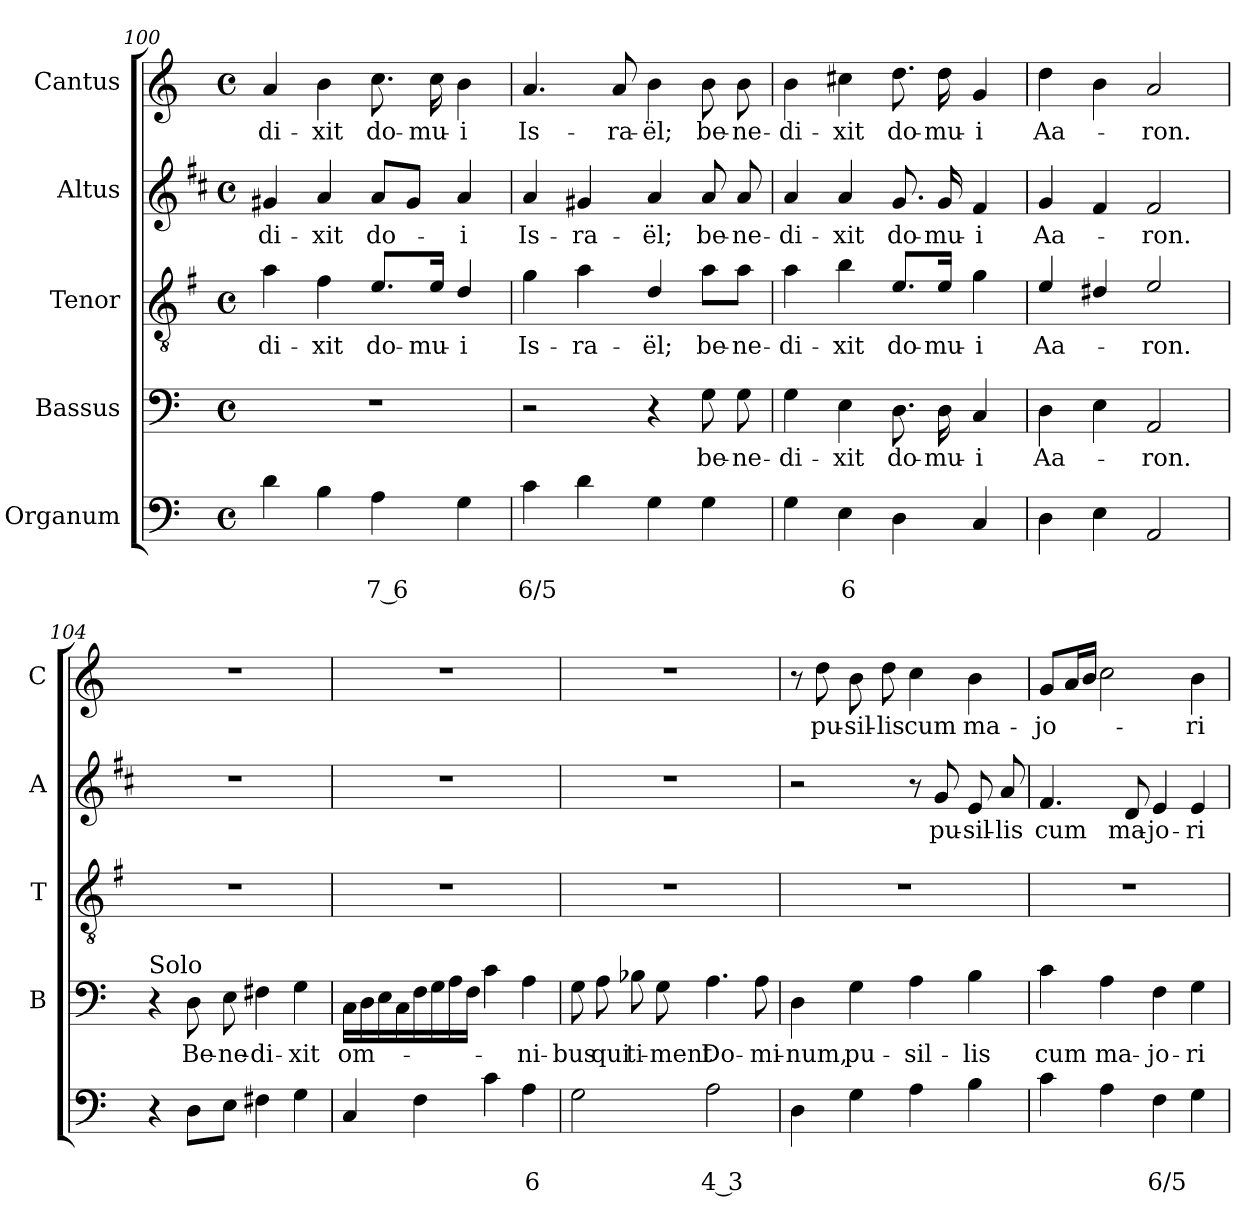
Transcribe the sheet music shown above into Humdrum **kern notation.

**kern	**text	**text	**kern	**text	**kern	**text	**kern	**text	**kern	**text
*part5	*part5	*part5	*part4	*part4	*part3	*part3	*part2	*part2	*part1	*part1
*staff5	*staff5	*staff5	*staff4	*staff4	*staff3	*staff3	*staff2	*staff2	*staff1	*staff1
*I"Organum	*	*	*I"Bassus	*	*I"Tenor	*	*I"Altus	*	*I"Cantus	*
*	*	*	*I'B	*	*I'T	*	*I'A	*	*I'C	*
*clefF4	*	*	*clefF4	*	*clefGv2	*	*clefG2	*	*clefG2	*
*	*	*	*	*	*ITrd4c7	*	*ITrd1c2	*	*	*
*k[]	*	*	*k[]	*	*k[]	*	*k[]	*	*k[]	*
*C:	*	*	*C:	*	*C:	*	*C:	*	*C:	*
*M4/4	*	*	*M4/4	*	*M4/4	*	*M4/4	*	*M4/4	*
*met(c)	*	*	*met(c)	*	*met(c)	*	*met(c)	*	*met(c)	*
=100	=100	=100	=100	=100	=100	=100	=100	=100	=100	=100
!	!	!	!	!	!	!LO:LY:b	!	!LO:LY:b	!	!LO:LY:b
4d\	.	.	1r	.	4d\	-di-	4f#X/	-di-	4a/	-di-
!	!	!	!	!	!	!LO:LY:b	!	!LO:LY:b	!	!LO:LY:b
4B\	.	.	.	.	4B\	-xit	4g/	-xit	4b\	-xit
!	!	!LO:LY:b	!	!	!	!LO:LY:b	!	!LO:LY:b	!	!LO:LY:b
4A\	.	7 6	.	.	8.A/L	do-	8g/L	do-	8.cc\	do-
.	.	.	.	.	.	.	8f#/J	.	.	.
!	!	!	!	!	!	!LO:LY:b	!	!	!	!LO:LY:b
.	.	.	.	.	16A/Jk	-mu-	.	.	16cc\	-mu-
!	!	!	!	!	!	!LO:LY:b	!	!LO:LY:b	!	!LO:LY:b
4G\	.	.	.	.	4G/	-i	4g/	-i	4b\	-i
=101	=101	=101	=101	=101	=101	=101	=101	=101	=101	=101
!	!	!LO:LY:b	!	!	!	!LO:LY:b	!	!LO:LY:b	!	!LO:LY:b
4c\	.	6/5	2r	.	4c\	Is-	4g/	Is-	4.a/	Is-
!	!	!	!	!	!	!LO:LY:b	!	!LO:LY:b	!	!
4d\	.	.	.	.	4d\	-ra-	4f#X/	-ra-	.	.
!	!	!	!	!	!	!	!	!	!	!LO:LY:b
.	.	.	.	.	.	.	.	.	8a/	-ra-
!	!	!	!	!	!	!LO:LY:b	!	!LO:LY:b	!	!LO:LY:b
4G\	.	.	4r	.	4G/	-ël;	4g/	-ël;	4b\	-ël;
!	!	!	!	!LO:LY:b	!	!LO:LY:b	!	!LO:LY:b	!	!LO:LY:b
4G\	.	.	8G\	be-	8d\L	be-	8g/	be-	8b\	be-
!	!	!	!	!LO:LY:b	!	!LO:LY:b	!	!LO:LY:b	!	!LO:LY:b
.	.	.	8G\	-ne-	8d\J	-ne-	8g/	-ne-	8b\	-ne-
=102	=102	=102	=102	=102	=102	=102	=102	=102	=102	=102
!	!	!	!	!LO:LY:b	!	!LO:LY:b	!	!LO:LY:b	!	!LO:LY:b
4G\	.	.	4G\	-di-	4d\	-di-	4g/	-di-	4b\	-di-
!	!	!LO:LY:b	!	!LO:LY:b	!	!LO:LY:b	!	!LO:LY:b	!	!LO:LY:b
4E\	.	6	4E\	-xit	4e\	-xit	4g/	-xit	4cc#X\	-xit
!	!	!	!	!LO:LY:b	!	!LO:LY:b	!	!LO:LY:b	!	!LO:LY:b
4D\	.	.	8.D\	do-	8.A/L	do-	8.f/	do-	8.dd\	do-
!	!	!	!	!LO:LY:b	!	!LO:LY:b	!	!LO:LY:b	!	!LO:LY:b
.	.	.	16D\	-mu-	16A/Jk	-mu-	16f/	-mu-	16dd\	-mu-
!	!	!	!	!LO:LY:b	!	!LO:LY:b	!	!LO:LY:b	!	!LO:LY:b
4C/	.	.	4C/	-i	4c\	-i	4e/	-i	4g/	-i
!!LO:LB:g=z
=103	=103	=103	=103	=103	=103	=103	=103	=103	=103	=103
!	!	!	!	!LO:LY:b	!	!LO:LY:b	!	!LO:LY:b	!	!LO:LY:b
4D\	.	.	4D\	Aa-	4A/	Aa-	4f/	Aa-	4dd\	Aa-
4E\	.	.	4E\	.	4G#X/	.	4e/	.	4b\	.
!	!	!	!	!LO:LY:b	!	!LO:LY:b	!	!LO:LY:b	!	!LO:LY:b
2AA/	.	.	2AA/	-ron.	2A/	-ron.	2e/	-ron.	2a/	-ron.
=104	=104	=104	=104	=104	=104	=104	=104	=104	=104	=104
!	!	!	!LO:TX:a:t=Solo	!	!	!	!	!	!	!
4r	.	.	4r	.	1r	.	1r	.	1r	.
!	!	!	!	!LO:LY:b	!	!	!	!	!	!
8D\L	.	.	8D\	Be-	.	.	.	.	.	.
!	!	!	!	!LO:LY:b	!	!	!	!	!	!
8E\J	.	.	8E\	-ne-	.	.	.	.	.	.
!	!	!	!	!LO:LY:b	!	!	!	!	!	!
4F#X\	.	.	4F#X\	-di-	.	.	.	.	.	.
!	!	!	!	!LO:LY:b	!	!	!	!	!	!
4G\	.	.	4G\	-xit	.	.	.	.	.	.
=105	=105	=105	=105	=105	=105	=105	=105	=105	=105	=105
!	!	!	!	!LO:LY:b	!	!	!	!	!	!
4C/	.	.	16C\LL	om-	1r	.	1r	.	1r	.
.	.	.	16D\	.	.	.	.	.	.	.
.	.	.	16E\	.	.	.	.	.	.	.
.	.	.	16C\	.	.	.	.	.	.	.
4F\	.	.	16F\	.	.	.	.	.	.	.
.	.	.	16G\	.	.	.	.	.	.	.
.	.	.	16A\	.	.	.	.	.	.	.
.	.	.	16F\JJ	.	.	.	.	.	.	.
4c\	.	.	4c\	.	.	.	.	.	.	.
!	!	!LO:LY:b	!	!LO:LY:b	!	!	!	!	!	!
4A\	.	6	4A\	-ni-	.	.	.	.	.	.
=106	=106	=106	=106	=106	=106	=106	=106	=106	=106	=106
!	!	!	!	!LO:LY:b	!	!	!	!	!	!
2G\	.	.	8G\	-bus	1r	.	1r	.	1r	.
!	!	!	!	!LO:LY:b	!	!	!	!	!	!
.	.	.	8A\	qui	.	.	.	.	.	.
!	!	!	!	!LO:LY:b	!	!	!	!	!	!
.	.	.	8B-X\	ti-	.	.	.	.	.	.
!	!	!	!	!LO:LY:b	!	!	!	!	!	!
.	.	.	8G\	-ment	.	.	.	.	.	.
!	!	!LO:LY:b	!	!LO:LY:b	!	!	!	!	!	!
2A\	.	4 3	4.A\	Do-	.	.	.	.	.	.
!	!	!	!	!LO:LY:b	!	!	!	!	!	!
.	.	.	8A\	-mi-	.	.	.	.	.	.
=107	=107	=107	=107	=107	=107	=107	=107	=107	=107	=107
!	!	!	!	!LO:LY:b	!	!	!	!	!	!
4D\	.	.	4D\	-num,	1r	.	2r	.	8r	.
!	!	!	!	!	!	!	!	!	!	!LO:LY:b
.	.	.	.	.	.	.	.	.	8dd\	pu-
!	!	!	!	!LO:LY:b	!	!	!	!	!	!LO:LY:b
4G\	.	.	4G\	pu-	.	.	.	.	8b\	-sil-
!	!	!	!	!	!	!	!	!	!	!LO:LY:b
.	.	.	.	.	.	.	.	.	8dd\	-lis
!	!	!	!	!LO:LY:b	!	!	!	!	!	!LO:LY:b
4A\	.	.	4A\	-sil-	.	.	8r	.	4cc\	cum
!	!	!	!	!	!	!	!	!LO:LY:b	!	!
.	.	.	.	.	.	.	8f/	pu-	.	.
!	!	!	!	!LO:LY:b	!	!	!	!LO:LY:b	!	!LO:LY:b
4B\	.	.	4B\	-lis	.	.	8d/	-sil-	4b\	ma-
!	!	!	!	!	!	!	!	!LO:LY:b	!	!
.	.	.	.	.	.	.	8g/	-lis	.	.
=108	=108	=108	=108	=108	=108	=108	=108	=108	=108	=108
!	!	!	!	!LO:LY:b	!	!	!	!LO:LY:b	!	!LO:LY:b
4c\	.	.	4c\	cum	1r	.	4.e/	cum	8g/L	-jo-
.	.	.	.	.	.	.	.	.	16a/L	.
.	.	.	.	.	.	.	.	.	16b/JJ	.
!	!	!	!	!LO:LY:b	!	!	!	!	!	!
4A\	.	.	4A\	ma-	.	.	.	.	2cc\	.
!	!	!	!	!	!	!	!	!LO:LY:b	!	!
.	.	.	.	.	.	.	8c/	ma-	.	.
!	!	!LO:LY:b	!	!LO:LY:b	!	!	!	!LO:LY:b	!	!
4F\	.	6/5	4F\	-jo-	.	.	4d/	-jo-	.	.
!	!	!	!	!LO:LY:b	!	!	!	!LO:LY:b	!	!LO:LY:b
4G\	.	.	4G\	-ri-	.	.	4d/	-ri-	4b\	-ri-
=	=	=	=	=	=	=	=	=	=	=
*-	*-	*-	*-	*-	*-	*-	*-	*-	*-	*-
